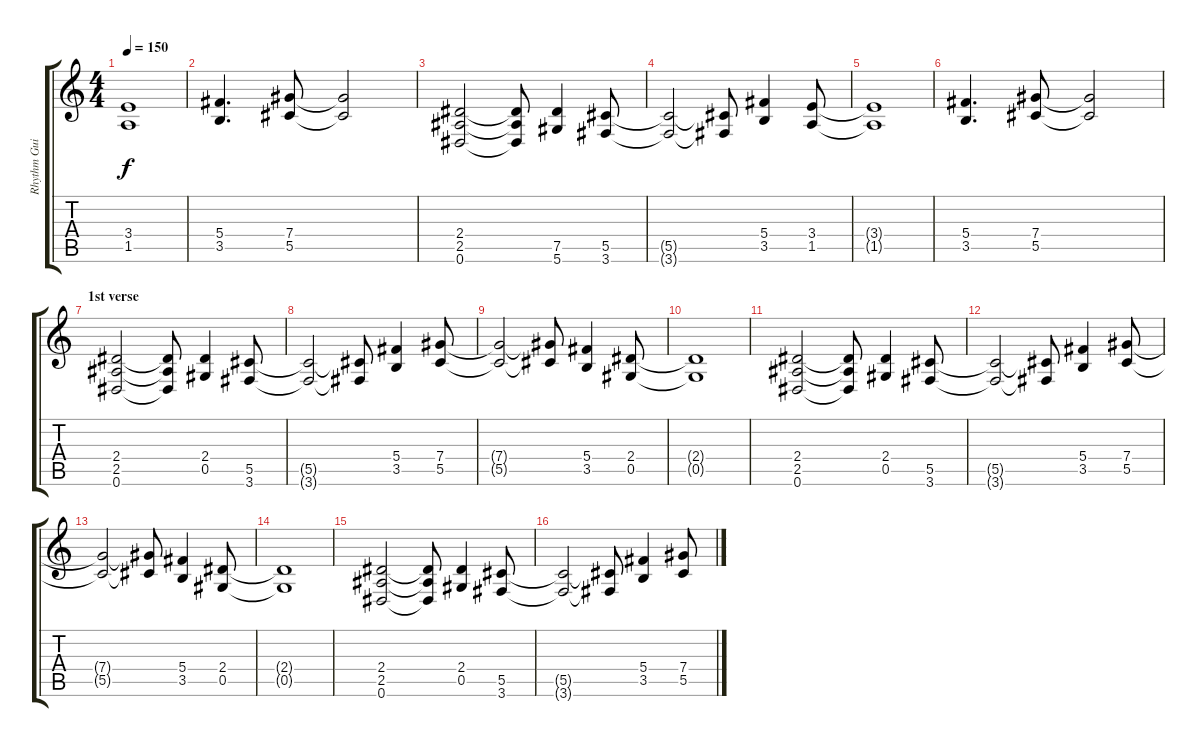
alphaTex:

\track ("Rhythm Guitar II" "Rhythm Gui") {instrument distortionguitar}
\staff {score tabs}
\tuning (Eb4 Bb3 Gb3 Db3 Ab2 Eb2) {hide}
\ts (4 4)
\tempo 150
\clef g2
\ks c
(3.4{t} 1.5{t}).1{dy f} |
(5.4 3.5).4{d} (7.4 5.5).8 (7.4{t} 5.5{t}).2 |
(2.4 2.5 0.6).2 (2.4{t} 2.5{t} 0.6{t}).8 (7.5 5.6).4 (5.5 3.6).8 |
(5.5{t} 3.6{t}).2 (5.5{t} 3.6{t}).8 (5.4 3.5).4 (3.4 1.5).8 |
(3.4{t} 1.5{t}).1 |
(5.4 3.5).4{d} (7.4 5.5).8 (7.4{t} 5.5{t}).2 |
\section ("" "1st verse")
(2.4 2.5 0.6).2 (2.4{t} 2.5{t} 0.6{t}).8 (2.4 0.5).4 (5.5 3.6).8 |
(5.5{t} 3.6{t}).2 (5.5{t} 3.6{t}).8 (5.4 3.5).4 (7.4 5.5).8 |
(7.4{t} 5.5{t}).2 (7.4{t} 5.5{t}).8 (5.4 3.5).4 (2.4 0.5).8 |
(2.4{t} 0.5{t}).1 |
(2.4 2.5 0.6).2 (2.4{t} 2.5{t} 0.6{t}).8 (2.4 0.5).4 (5.5 3.6).8 |
(5.5{t} 3.6{t}).2 (5.5{t} 3.6{t}).8 (5.4 3.5).4 (7.4 5.5).8 |
(7.4{t} 5.5{t}).2 (7.4{t} 5.5{t}).8 (5.4 3.5).4 (2.4 0.5).8 |
(2.4{t} 0.5{t}).1 |
(2.4 2.5 0.6).2 (2.4{t} 2.5{t} 0.6{t}).8 (2.4 0.5).4 (5.5 3.6).8 |
(5.5{t} 3.6{t}).2 (5.5{t} 3.6{t}).8 (5.4 3.5).4 (7.4 5.5).8
